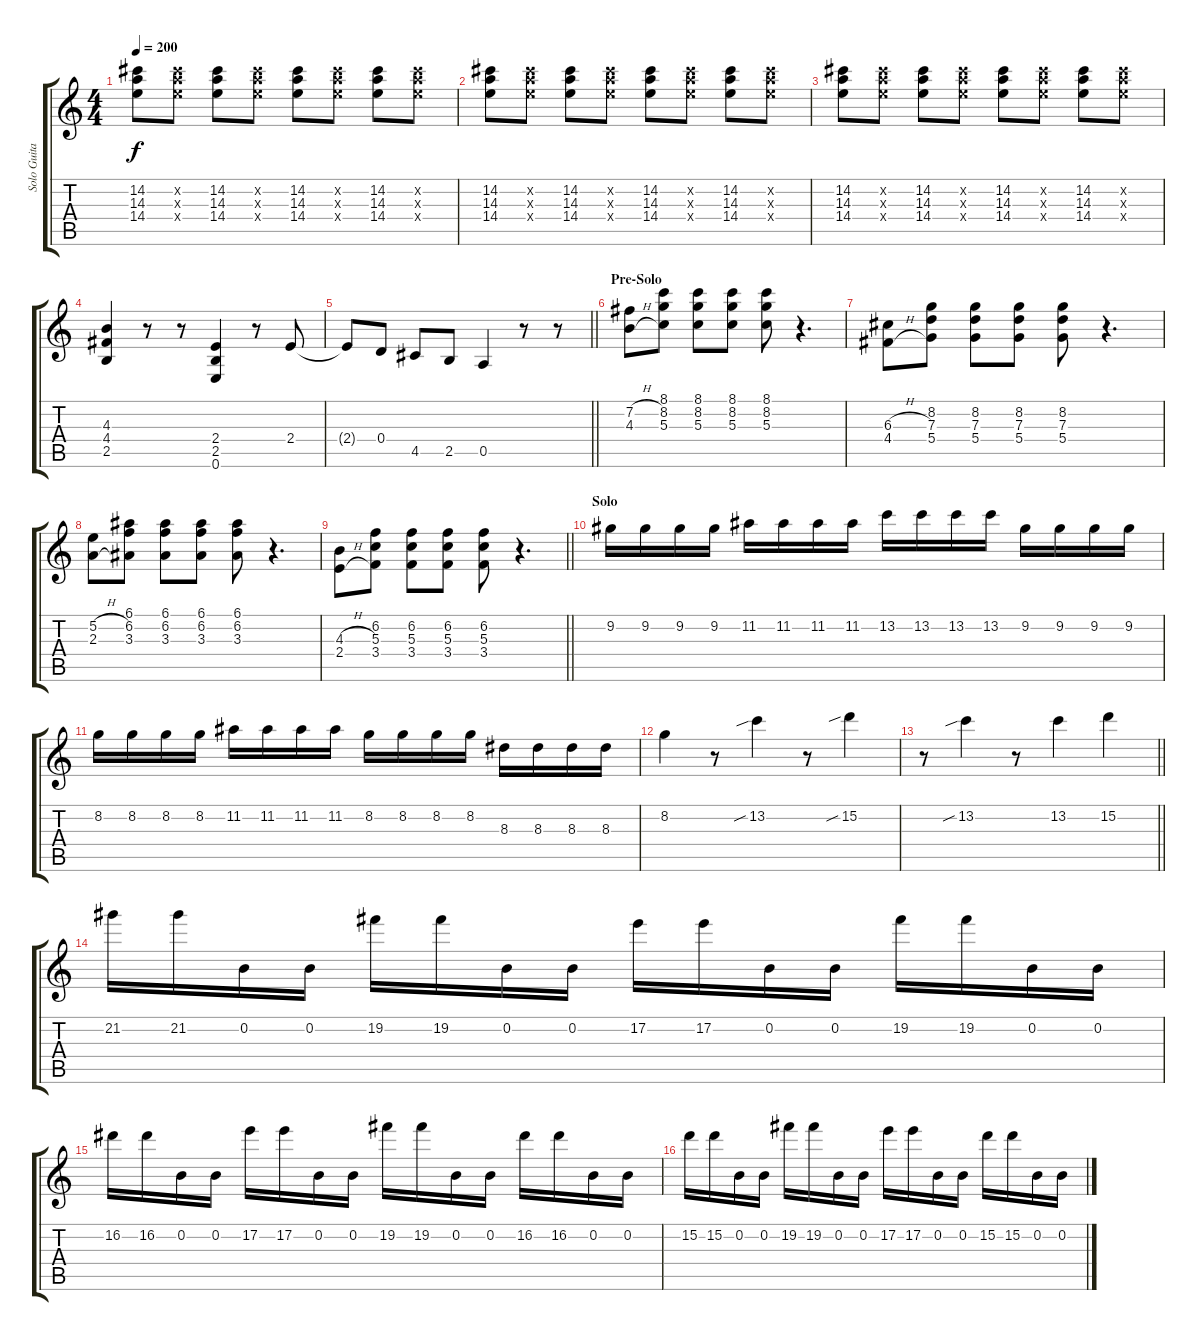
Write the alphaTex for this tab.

\track ("Solo Guitar" "Solo Guita") {instrument overdrivenguitar}
\staff {score tabs}
\tuning (E4 B3 G3 D3 A2 E2) {hide}
\ts (4 4)
\tempo 200
\clef g2
\ks c
(14.2 14.3 14.4).8{dy f} (14.2{x} 14.3{x} 14.4{x}).8 (14.2 14.3 14.4).8 (14.2{x} 14.3{x} 14.4{x}).8 (14.2 14.3 14.4).8 (14.2{x} 14.3{x} 14.4{x}).8 (14.2 14.3 14.4).8 (14.2{x} 14.3{x} 14.4{x}).8 |
(14.2 14.3 14.4).8 (14.2{x} 14.3{x} 14.4{x}).8 (14.2 14.3 14.4).8 (14.2{x} 14.3{x} 14.4{x}).8 (14.2 14.3 14.4).8 (14.2{x} 14.3{x} 14.4{x}).8 (14.2 14.3 14.4).8 (14.2{x} 14.3{x} 14.4{x}).8 |
(14.2 14.3 14.4).8 (14.2{x} 14.3{x} 14.4{x}).8 (14.2 14.3 14.4).8 (14.2{x} 14.3{x} 14.4{x}).8 (14.2 14.3 14.4).8 (14.2{x} 14.3{x} 14.4{x}).8 (14.2 14.3 14.4).8 (14.2{x} 14.3{x} 14.4{x}).8 |
(4.3 4.4 2.5).4{volume 16} r.8 r.8 (2.4 2.5 0.6).4 r.8 2.4.8 |
\barLineRight lightlight
2.4{t}.8 0.4.8 4.5.8 2.5.8 0.5.4 r.8 r.8 |
\section ("" "Pre-Solo")
(7.2{h} 4.3{h}).8 (8.1 8.2 5.3).8 (8.1 8.2 5.3).8 (8.1 8.2 5.3).8 (8.1 8.2 5.3).8 r.4{d} |
(6.3{h} 4.4{h}).8 (8.2 7.3 5.4).8 (8.2 7.3 5.4).8 (8.2 7.3 5.4).8 (8.2 7.3 5.4).8 r.4{d} |
(5.2{h} 2.3{h}).8 (6.1 6.2 3.3).8 (6.1 6.2 3.3).8 (6.1 6.2 3.3).8 (6.1 6.2 3.3).8 r.4{d} |
\barLineRight lightlight
(4.3{h} 2.4{h}).8 (6.2 5.3 3.4).8 (6.2 5.3 3.4).8 (6.2 5.3 3.4).8 (6.2 5.3 3.4).8 r.4{d} |
\section ("" "Solo")
9.2.16 9.2.16 9.2.16 9.2.16 11.2.16 11.2.16 11.2.16 11.2.16 13.2.16 13.2.16 13.2.16 13.2.16 9.2.16 9.2.16 9.2.16 9.2.16 |
8.2.16 8.2.16 8.2.16 8.2.16 11.2.16 11.2.16 11.2.16 11.2.16 8.2.16 8.2.16 8.2.16 8.2.16 8.3.16 8.3.16 8.3.16 8.3.16 |
8.2.4 r.8 13.2{sib}.4 r.8 15.2{sib}.4 |
\barLineRight lightlight
r.8 13.2{sib}.4 r.8 13.2.4 15.2.4 |
21.2.16 21.2.16 0.2.16 0.2.16 19.2.16 19.2.16 0.2.16 0.2.16 17.2.16 17.2.16 0.2.16 0.2.16 19.2.16 19.2.16 0.2.16 0.2.16 |
16.2.16 16.2.16 0.2.16 0.2.16 17.2.16 17.2.16 0.2.16 0.2.16 19.2.16 19.2.16 0.2.16 0.2.16 16.2.16 16.2.16 0.2.16 0.2.16 |
15.2.16 15.2.16 0.2.16 0.2.16 19.2.16 19.2.16 0.2.16 0.2.16 17.2.16 17.2.16 0.2.16 0.2.16 15.2.16 15.2.16 0.2.16 0.2.16
